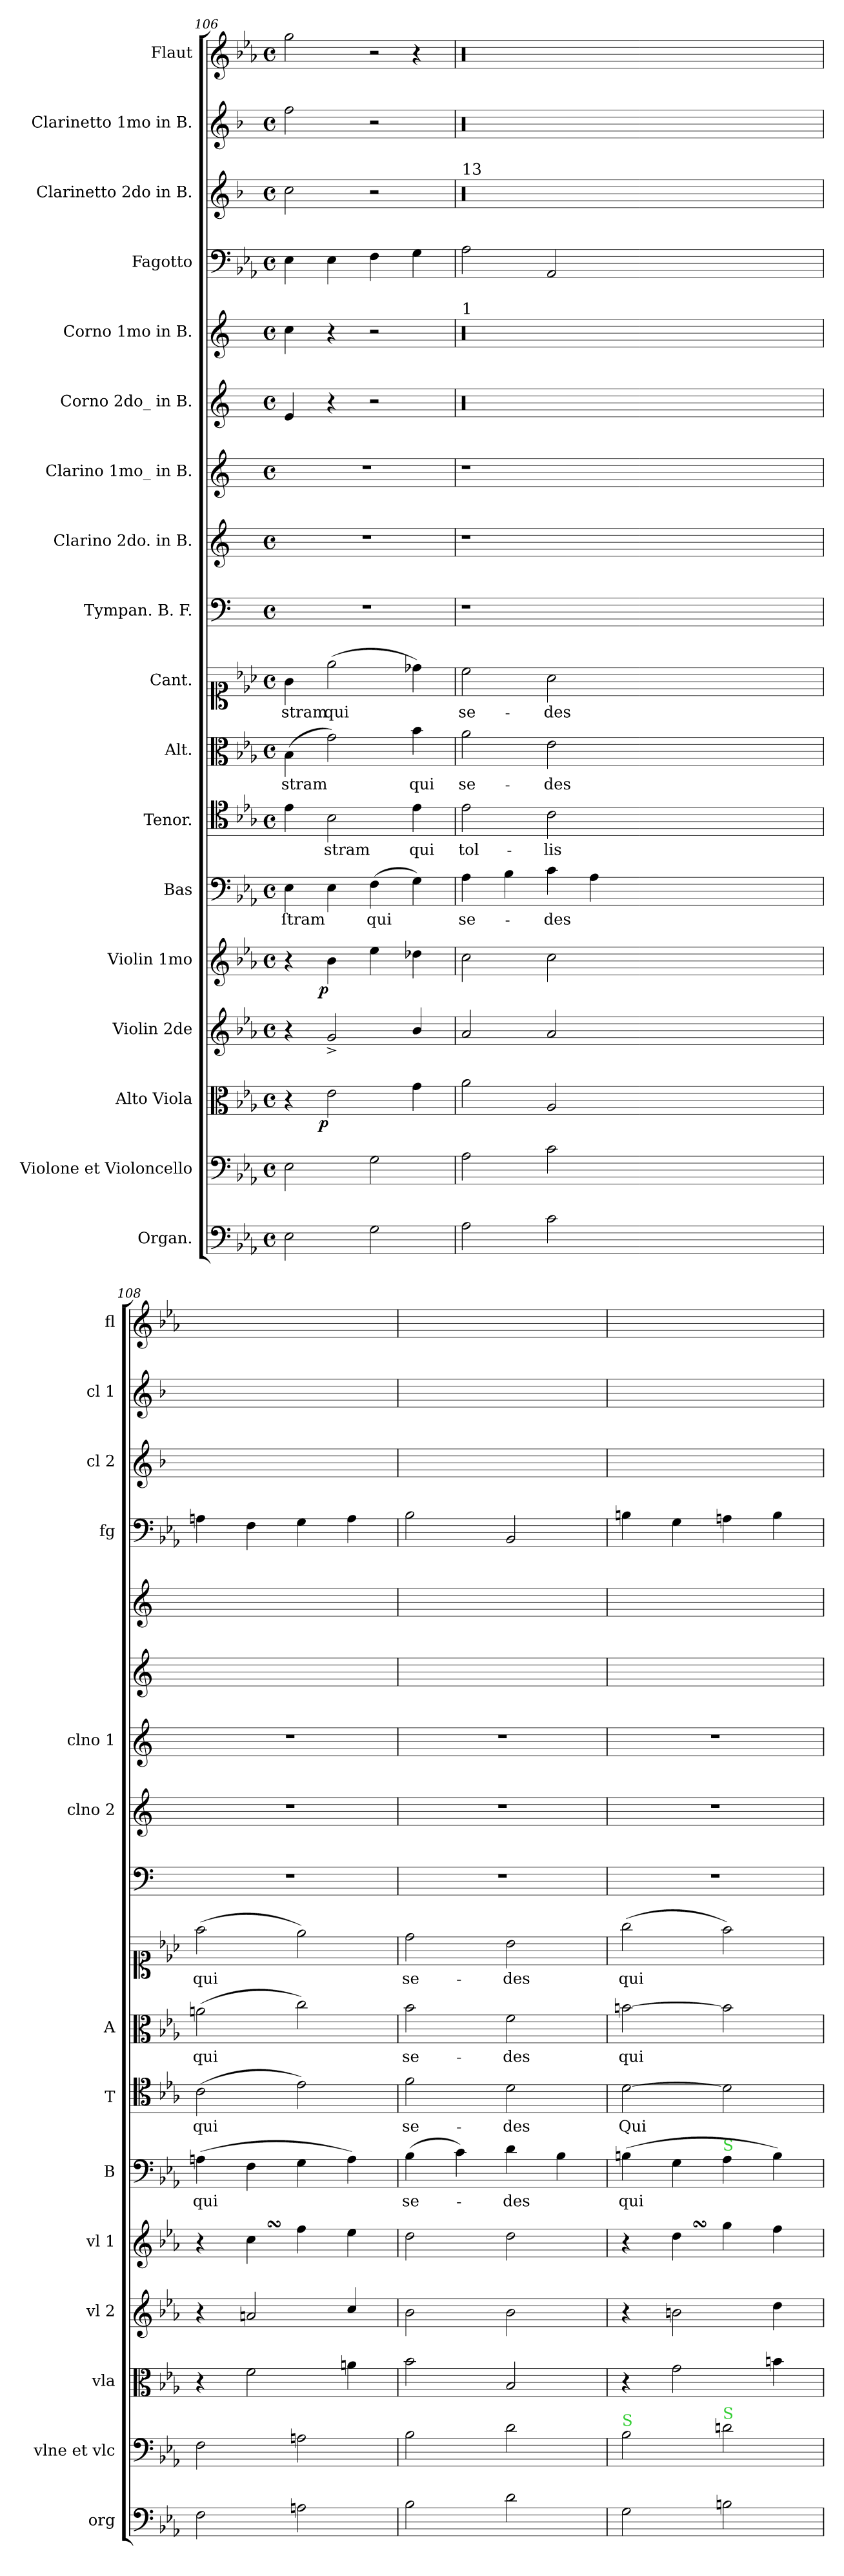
**kern	**kern	**kern	**dynam	**kern	**kern	**dynam	**kern	**text	**kern	**text	**kern	**text	**kern	**text	**kern	**kern	**kern	**kern	**kern	**kern	**dynam	**kern	**kern	**kern
*part18	*part17	*part16	*part16	*part15	*part14	*part14	*part13	*part13	*part12	*part12	*part11	*part11	*part10	*part10	*part9	*part8	*part7	*part6	*part5	*part4	*part4	*part3	*part2	*part1
*staff18	*staff17	*staff16	*staff16	*staff15	*staff14	*staff14	*staff13	*staff13	*staff12	*staff12	*staff11	*staff11	*staff10	*staff10	*staff9	*staff8	*staff7	*staff6	*staff5	*staff4	*staff4	*staff3	*staff2	*staff1
*I"Organ.	*I"Violone et Violoncello	*I"Alto Viola	*	*I"Violin 2de	*I"Violin 1mo	*	*I"Bas	*	*I"Tenor.	*	*I"Alt.	*	*I"Cant.	*	*I"Tympan. B. F.	*I"Clarino 2do. in B.	*I"Clarino 1mo_ in B.	*I"Corno 2do_ in B.	*I"Corno 1mo in B.	*I"Fagotto	*	*I"Clarinetto 2do in B.	*I"Clarinetto 1mo in B.	*I"Flaut
*I'org	*I'vlne et vlc	*I'vla	*	*I'vl 2	*I'vl 1	*	*I'B	*	*I'T	*	*I'A	*	*	*	*	*I'clno 2	*I'clno 1	*	*	*I'fg	*	*I'cl 2	*I'cl 1	*I'fl
*clefF4	*clefF4	*clefC3	*	*clefG2	*clefG2	*	*clefF4	*	*clefC4	*	*clefC3	*	*clefC1	*	*clefF4	*clefG2	*clefG2	*clefG2	*clefG2	*clefF4	*	*clefG2	*clefG2	*clefG2
*	*	*	*	*	*	*	*	*	*	*	*	*	*	*	*	*ITrd-2c-3	*ITrd-2c-3	*ITrd5c9	*ITrd5c9	*	*	*ITrd1c2	*ITrd1c2	*
*k[b-e-a-]	*k[b-e-a-]	*k[b-e-a-]	*	*k[b-e-a-]	*k[b-e-a-]	*	*k[b-e-a-]	*	*k[b-e-a-]	*	*k[b-e-a-]	*	*k[b-e-a-]	*	*	*k[b-e-a-]	*k[b-e-a-]	*k[b-e-a-]	*k[b-e-a-]	*k[b-e-a-]	*	*k[b-e-a-]	*k[b-e-a-]	*k[b-e-a-]
*E-:	*E-:	*E-:	*	*E-:	*E-:	*	*E-:	*	*E-:	*	*E-:	*	*E-:	*	*	*E-:	*E-:	*E-:	*E-:	*E-:	*	*E-:	*E-:	*E-:
*M4/4	*M4/4	*M4/4	*	*M4/4	*M4/4	*	*M4/4	*	*M4/4	*	*M4/4	*	*M4/4	*	*M4/4	*M4/4	*M4/4	*M4/4	*M4/4	*M4/4	*	*M4/4	*M4/4	*M4/4
*met(c)	*met(c)	*met(c)	*	*met(c)	*met(c)	*	*met(c)	*	*met(c)	*	*met(c)	*	*met(c)	*	*met(c)	*met(c)	*met(c)	*met(c)	*met(c)	*met(c)	*	*met(c)	*met(c)	*met(c)
=106	=106	=106	=106	=106	=106	=106	=106	=106	=106	=106	=106	=106	=106	=106	=106	=106	=106	=106	=106	=106	=106	=106	=106	=106
2E-\	2E-\	4r	.	4r	4r	.	4E-\	-ſtram	4e-\	.	(4B-\	-stram	4g\	-stram	1r	1r	1r	4G/	4e-\	4E-\	.	2b-\	2ee-\	2gg\
!	!	!	!LO:DY:rj	!	!	!LO:DY:b:rj	!	!	!	!	!	!	!	!	!	!	!	!	!	!	!	!	!	!
.	.	2e-\	p	2g^/	4b-\	p	4E-\	.	2B-\	-stram	2g\)	.	(2ee-\	qui	.	.	.	4r	4r	4E-\	fo	.	.	.
!	!	!	!	!	!	!	!	!	!	!	!	!	!	!	!	!	!	!	!	!	!	!	!	!LO:N:vis=2
2G\	2G\	.	.	.	4ee-\	.	(4F\	qui	.	.	.	.	.	.	.	.	.	2r	2r	4F\	.	2r	2r	4r
.	.	4g\	.	4b-/	4dd-X\	.	4G\)	.	4e-\	qui	4b-\	qui	4dd-X\)	.	.	.	.	.	.	4G\	.	.	.	4r
=107	=107	=107	=107	=107	=107	=107	=107	=107	=107	=107	=107	=107	=107	=107	=107	=107	=107	=107	=107	=107	=107	=107	=107	=107
!	!	!	!	!	!	!	!	!	!	!	!	!	!	!	!	!	!	!	!	!	!	!LO:TX:a:t=13	!	!
!	!	!	!	!	!	!	!	!	!	!	!	!	!	!	!	!	!	!	!LO:TX:a:t=1	!	!	!	!	!
2A-\	2A-\	2a-\	.	2a-/	2cc\	.	4A-\	se-	2e-\	tol-	2a-\	se-	2cc\	se-	1r	1r	1r	00r	00r	2A-\	.	00r	00r	00r
.	.	.	.	.	.	.	4B-\	.	.	.	.	.	.	.	.	.	.	.	.	.	.	.	.	.
2c\	2c\	2A-/	.	2a-/	2cc\	.	4c\	-des	2c\	-lis	2e-\	-des	2a-\	-des	.	.	.	.	.	2AA-/	.	.	.	.
.	.	.	.	.	.	.	4A-\	.	.	.	.	.	.	.	.	.	.	.	.	.	.	.	.	.
0.ryy	0.ryy	0.ryy	.	0.ryy	0.ryy	.	0.ryy	.	0.ryy	.	0.ryy	.	0.ryy	.	0.ryy	0.ryy	0.ryy	.	.	0.ryy	.	.	.	.
=108	=108	=108	=108	=108	=108	=108	=108	=108	=108	=108	=108	=108	=108	=108	=108	=108	=108	=108	=108	=108	=108	=108	=108	=108
2F\	2F\	4r	.	4r	4r	.	(4An\	qui	(2c\	qui	(2an\	qui	(2ff\	qui	1r	1r	1r	1ryy	1ryy	4An\	.	1ryy	1ryy	1ryy
.	.	2f\	.	2an/	4ccSSS\	.	4F\	.	.	.	.	.	.	.	.	.	.	.	.	4F\	.	.	.	.
2An\	2An\	.	.	.	4ff\	.	4G\	.	2e-\)	.	2cc\)	.	2ee-\)	.	.	.	.	.	.	4G\	.	.	.	.
.	.	4an\	.	4cc/	4ee-\	.	4A\)	.	.	.	.	.	.	.	.	.	.	.	.	4A\	.	.	.	.
=109	=109	=109	=109	=109	=109	=109	=109	=109	=109	=109	=109	=109	=109	=109	=109	=109	=109	=109	=109	=109	=109	=109	=109	=109
2B-\	2B-\	2b-\	.	2b-\	2dd\	.	(4B-\	se-	2f\	se-	2b-\	se-	2dd\	se-	1r	1r	1r	1ryy	1ryy	2B-\	.	1ryy	1ryy	1ryy
.	.	.	.	.	.	.	4c\)	.	.	.	.	.	.	.	.	.	.	.	.	.	.	.	.	.
2d\	2d\	2B-/	.	2b-\	2dd\	.	4d\	-des	2d\	-des	2f\	-des	2b-\	-des	.	.	.	.	.	2BB-/	.	.	.	.
.	.	.	.	.	.	.	4B-\	.	.	.	.	.	.	.	.	.	.	.	.	.	.	.	.	.
=110	=110	=110	=110	=110	=110	=110	=110	=110	=110	=110	=110	=110	=110	=110	=110	=110	=110	=110	=110	=110	=110	=110	=110	=110
!	!LO:TX:a:color=limegreen:t=S	!	!	!	!	!	!	!	!	!	!	!	!	!	!	!	!	!	!	!	!	!	!	!
2G\	2B-\	4r	.	4r	4r	.	(4Bn\	qui	[2d\	Qui	[2bn\	qui	(2gg\	qui	1r	1r	1r	1ryy	1ryy	4Bn\	.	1ryy	1ryy	1ryy
.	.	2g\	.	2bn\	4ddSsS\	.	4G\	.	.	.	.	.	.	.	.	.	.	.	.	4G\	.	.	.	.
!	!	!	!	!	!	!	!LO:TX:a:color=limegreen:t=S	!	!	!	!	!	!	!	!	!	!	!	!	!	!	!	!	!
!	!LO:TX:a:color=limegreen:t=S	!	!	!	!	!	!	!	!	!	!	!	!	!	!	!	!	!	!	!	!	!	!	!
2Bn\	2dn\	.	.	.	4gg\	.	4A-\	.	2d\]	.	2b\]	.	2ff\)	.	.	.	.	.	.	4An\	.	.	.	.
.	.	4bn\	.	4dd\	4ff\	.	4B\)	.	.	.	.	.	.	.	.	.	.	.	.	4B\	.	.	.	.
=	=	=	=	=	=	=	=	=	=	=	=	=	=	=	=	=	=	=	=	=	=	=	=	=
*-	*-	*-	*-	*-	*-	*-	*-	*-	*-	*-	*-	*-	*-	*-	*-	*-	*-	*-	*-	*-	*-	*-	*-	*-
